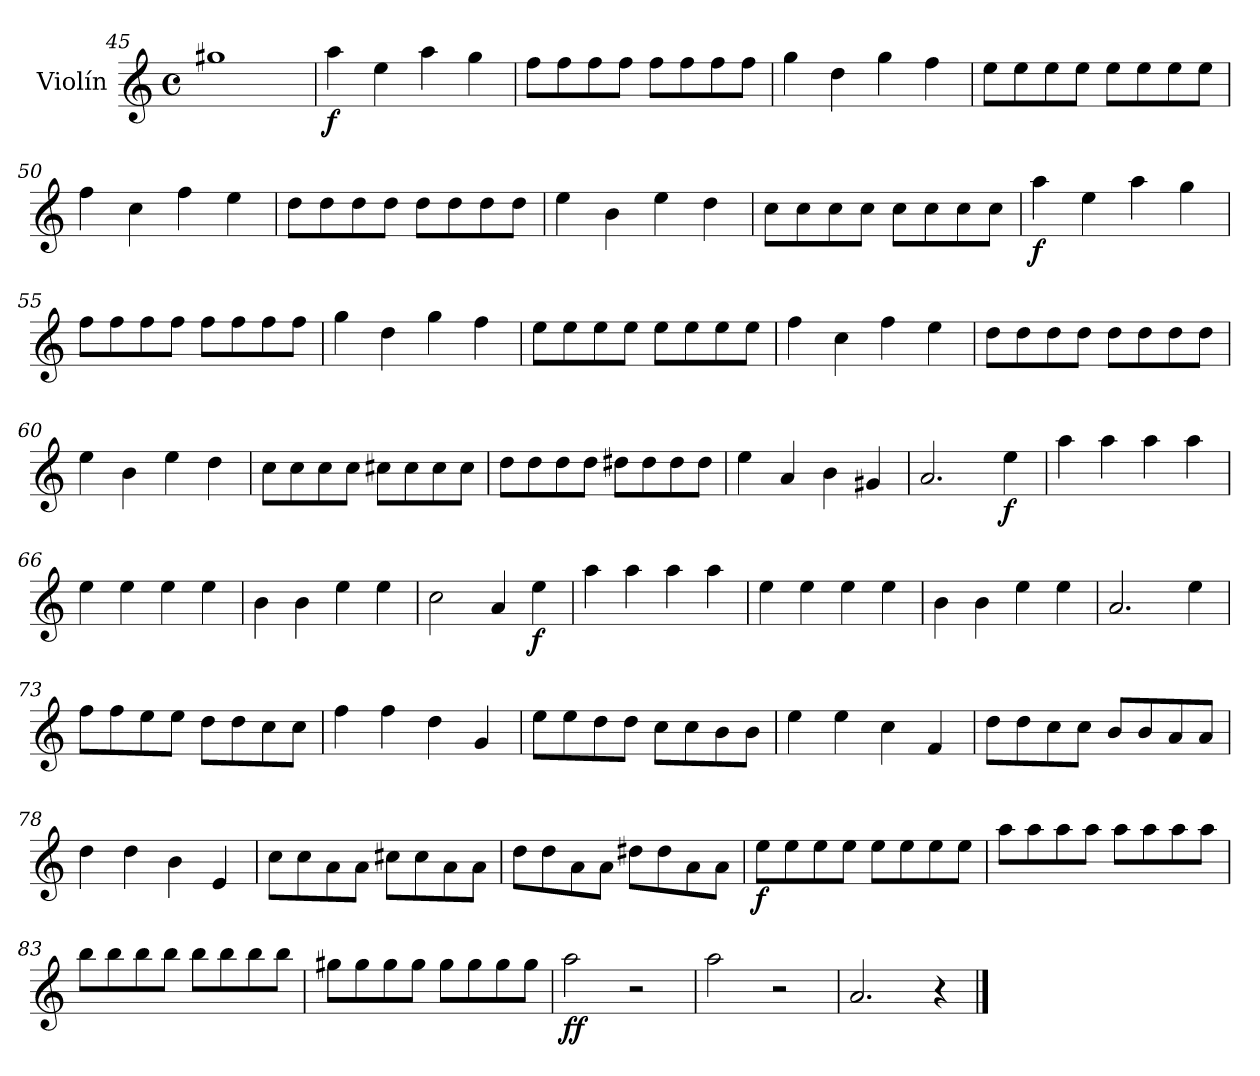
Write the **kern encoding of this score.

**kern	**dynam
*part1	*part1
*staff1	*staff1
*I"Violín	*
*I'Vln.	*
*clefG2	*
*k[]	*
*M4/4	*
*met(c)	*
=45	=45
1gg#X	.
=46	=46
!	!LO:DY:b
4aa\	f
4ee\	.
4aa\	.
4gg\	.
=47	=47
8ff\L	.
8ff\	.
8ff\	.
8ff\J	.
8ff\L	.
8ff\	.
8ff\	.
8ff\J	.
=48	=48
4gg\	.
4dd\	.
4gg\	.
4ff\	.
=49	=49
8ee\L	.
8ee\	.
8ee\	.
8ee\J	.
8ee\L	.
8ee\	.
8ee\	.
8ee\J	.
!!LO:LB:g=z
=50	=50
4ff\	.
4cc\	.
4ff\	.
4ee\	.
=51	=51
8dd\L	.
8dd\	.
8dd\	.
8dd\J	.
8dd\L	.
8dd\	.
8dd\	.
8dd\J	.
=52	=52
4ee\	.
4b\	.
4ee\	.
4dd\	.
=53	=53
8cc\L	.
8cc\	.
8cc\	.
8cc\J	.
8cc\L	.
8cc\	.
8cc\	.
8cc\J	.
=54	=54
!	!LO:DY:b
4aa\	f
4ee\	.
4aa\	.
4gg\	.
=55	=55
8ff\L	.
8ff\	.
8ff\	.
8ff\J	.
8ff\L	.
8ff\	.
8ff\	.
8ff\J	.
=56	=56
4gg\	.
4dd\	.
4gg\	.
4ff\	.
!!LO:LB:g=z
=57	=57
8ee\L	.
8ee\	.
8ee\	.
8ee\J	.
8ee\L	.
8ee\	.
8ee\	.
8ee\J	.
=58	=58
4ff\	.
4cc\	.
4ff\	.
4ee\	.
=59	=59
8dd\L	.
8dd\	.
8dd\	.
8dd\J	.
8dd\L	.
8dd\	.
8dd\	.
8dd\J	.
=60	=60
4ee\	.
4b\	.
4ee\	.
4dd\	.
=61	=61
8cc\L	.
8cc\	.
8cc\	.
8cc\J	.
8cc#X\L	.
8cc#\	.
8cc#\	.
8cc#\J	.
=62	=62
8dd\L	.
8dd\	.
8dd\	.
8dd\J	.
8dd#X\L	.
8dd#\	.
8dd#\	.
8dd#\J	.
!!LO:LB:g=z
=63	=63
4ee\	.
4a/	.
4b\	.
4g#X/	.
=64	=64
2.a/	.
!	!LO:DY:b
4ee\	f
=65	=65
4aa\	.
4aa\	.
4aa\	.
4aa\	.
=66	=66
4ee\	.
4ee\	.
4ee\	.
4ee\	.
=67	=67
4b\	.
4b\	.
4ee\	.
4ee\	.
=68	=68
2cc\	.
4a/	.
!	!LO:DY:b
4ee\	f
=69	=69
4aa\	.
4aa\	.
4aa\	.
4aa\	.
=70	=70
4ee\	.
4ee\	.
4ee\	.
4ee\	.
=71	=71
4b\	.
4b\	.
4ee\	.
4ee\	.
!!LO:PB:g=z
=72	=72
2.a/	.
4ee\	.
=73	=73
8ff\L	.
8ff\	.
8ee\	.
8ee\J	.
8dd\L	.
8dd\	.
8cc\	.
8cc\J	.
=74	=74
4ff\	.
4ff\	.
4dd\	.
4g/	.
=75	=75
8ee\L	.
8ee\	.
8dd\	.
8dd\J	.
8cc\L	.
8cc\	.
8b\	.
8b\J	.
=76	=76
4ee\	.
4ee\	.
4cc\	.
4f/	.
=77	=77
8dd\L	.
8dd\	.
8cc\	.
8cc\J	.
8b/L	.
8b/	.
8a/	.
8a/J	.
=78	=78
4dd\	.
4dd\	.
4b\	.
4e/	.
!!LO:LB:g=z
=79	=79
8cc\L	.
8cc\	.
8a\	.
8a\J	.
8cc#X\L	.
8cc#\	.
8a\	.
8a\J	.
=80	=80
8dd\L	.
8dd\	.
8a\	.
8a\J	.
8dd#X\L	.
8dd#\	.
8a\	.
8a\J	.
=81	=81
!	!LO:DY:b
8ee\L	f
8ee\	.
8ee\	.
8ee\J	.
8ee\L	.
8ee\	.
8ee\	.
8ee\J	.
=82	=82
8aa\L	.
8aa\	.
8aa\	.
8aa\J	.
8aa\L	.
8aa\	.
8aa\	.
8aa\J	.
!!LO:LB:g=z
=83	=83
8bb\L	.
8bb\	.
8bb\	.
8bb\J	.
8bb\L	.
8bb\	.
8bb\	.
8bb\J	.
=84	=84
8gg#X\L	.
8gg#\	.
8gg#\	.
8gg#\J	.
8gg#\L	.
8gg#\	.
8gg#\	.
8gg#\J	.
=85	=85
!	!LO:DY:b
2aa\	ff
2r	.
=86	=86
2aa\	.
2r	.
=87	=87
2.a/	.
4r	.
==	==
*-	*-
